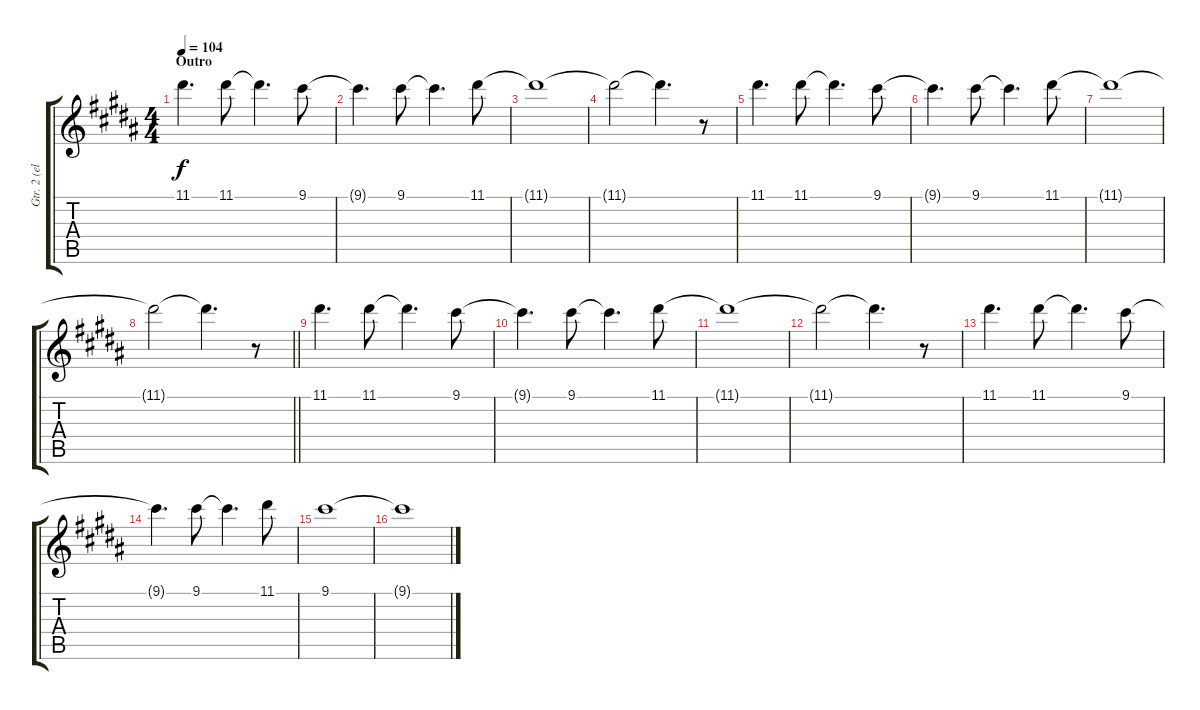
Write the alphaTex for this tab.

\track ("Gtr. 2 (elec.)" "Gtr. 2 (el") {instrument distortionguitar}
\staff {score tabs}
\tuning (E4 B3 G3 D3 A2 E2) {hide}
\ts (4 4)
\section ("" "Outro")
\tempo 104
\clef g2
\ks b
11.1.4{d dy f} 11.1.8 11.1{t}.4{d} 9.1.8 |
9.1{t}.4{d} 9.1.8 9.1{t}.4{d} 11.1.8 |
11.1{t}.1 |
11.1{t}.2 11.1{t}.4{d} r.8 |
11.1.4{d} 11.1.8 11.1{t}.4{d} 9.1.8 |
9.1{t}.4{d} 9.1.8 9.1{t}.4{d} 11.1.8 |
11.1{t}.1 |
\barLineRight lightlight
11.1{t}.2 11.1{t}.4{d} r.8 |
11.1.4{d} 11.1.8 11.1{t}.4{d} 9.1.8 |
9.1{t}.4{d} 9.1.8 9.1{t}.4{d} 11.1.8 |
11.1{t}.1 |
11.1{t}.2 11.1{t}.4{d} r.8 |
11.1.4{d} 11.1.8 11.1{t}.4{d} 9.1.8 |
9.1{t}.4{d} 9.1.8 9.1{t}.4{d} 11.1.8 |
\ks g#minor
9.1.1 |
9.1{t}.1
